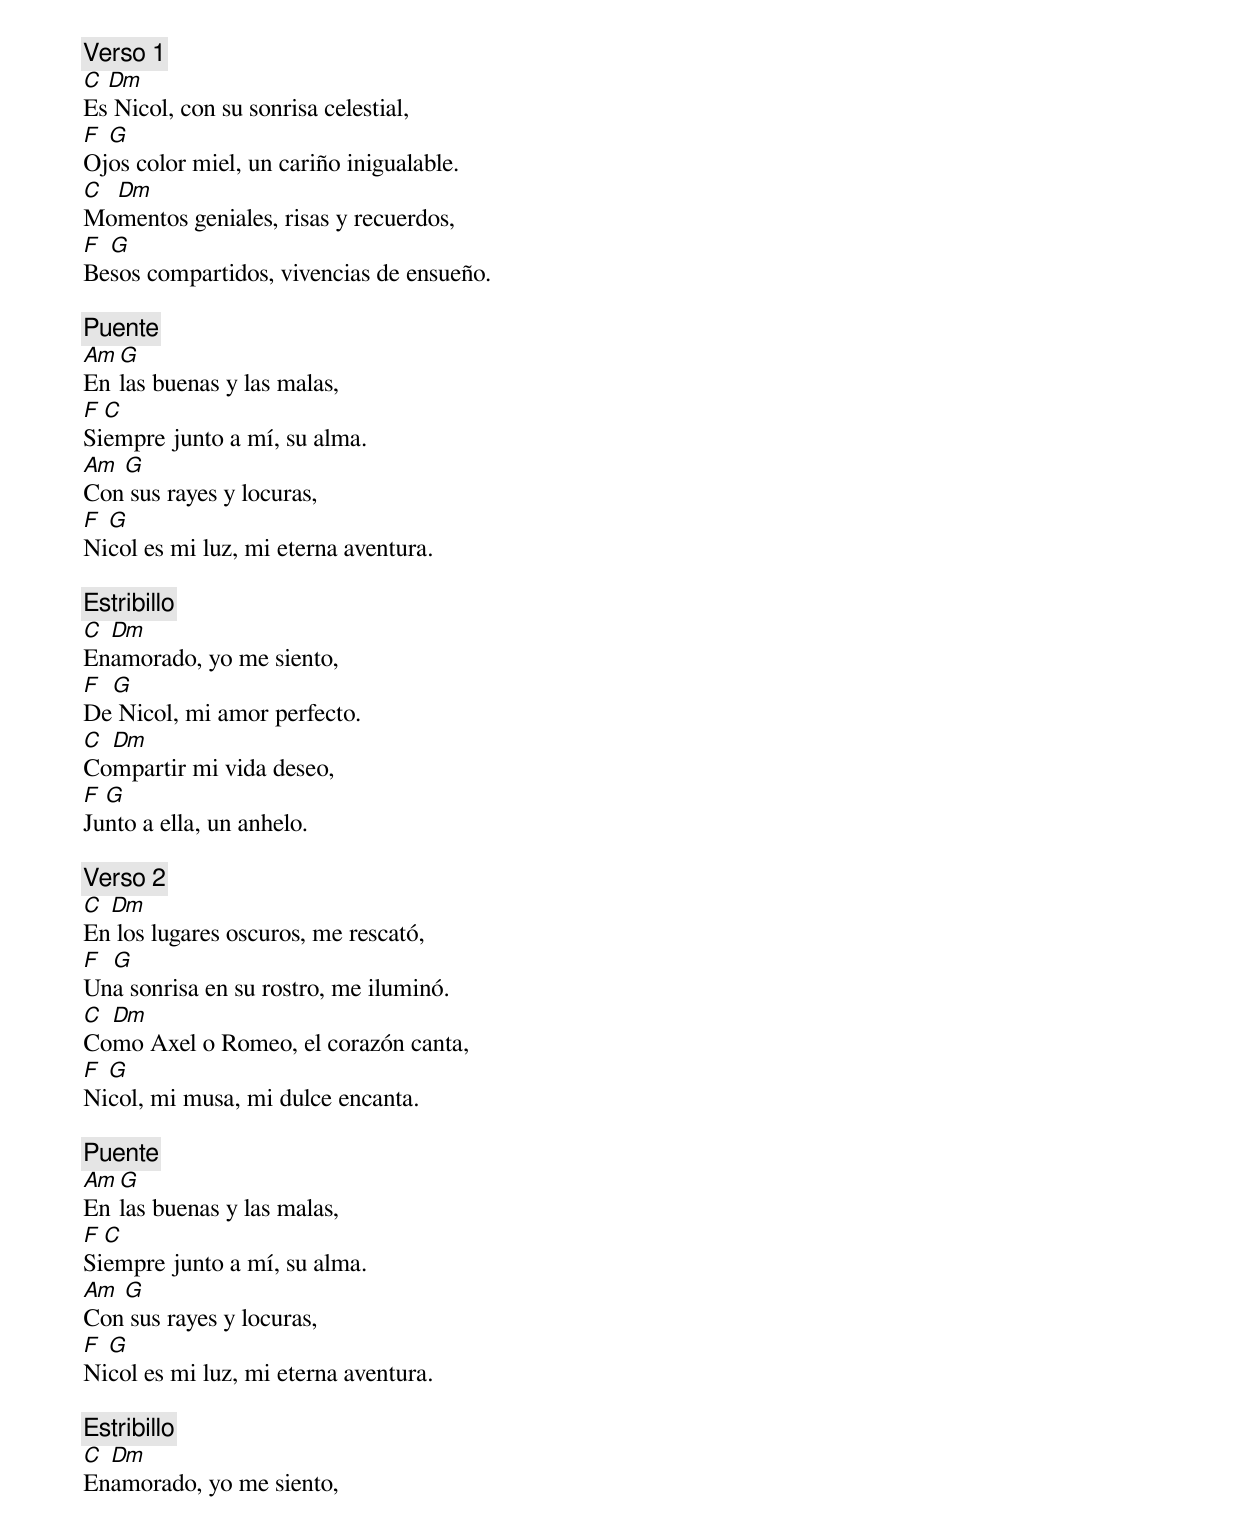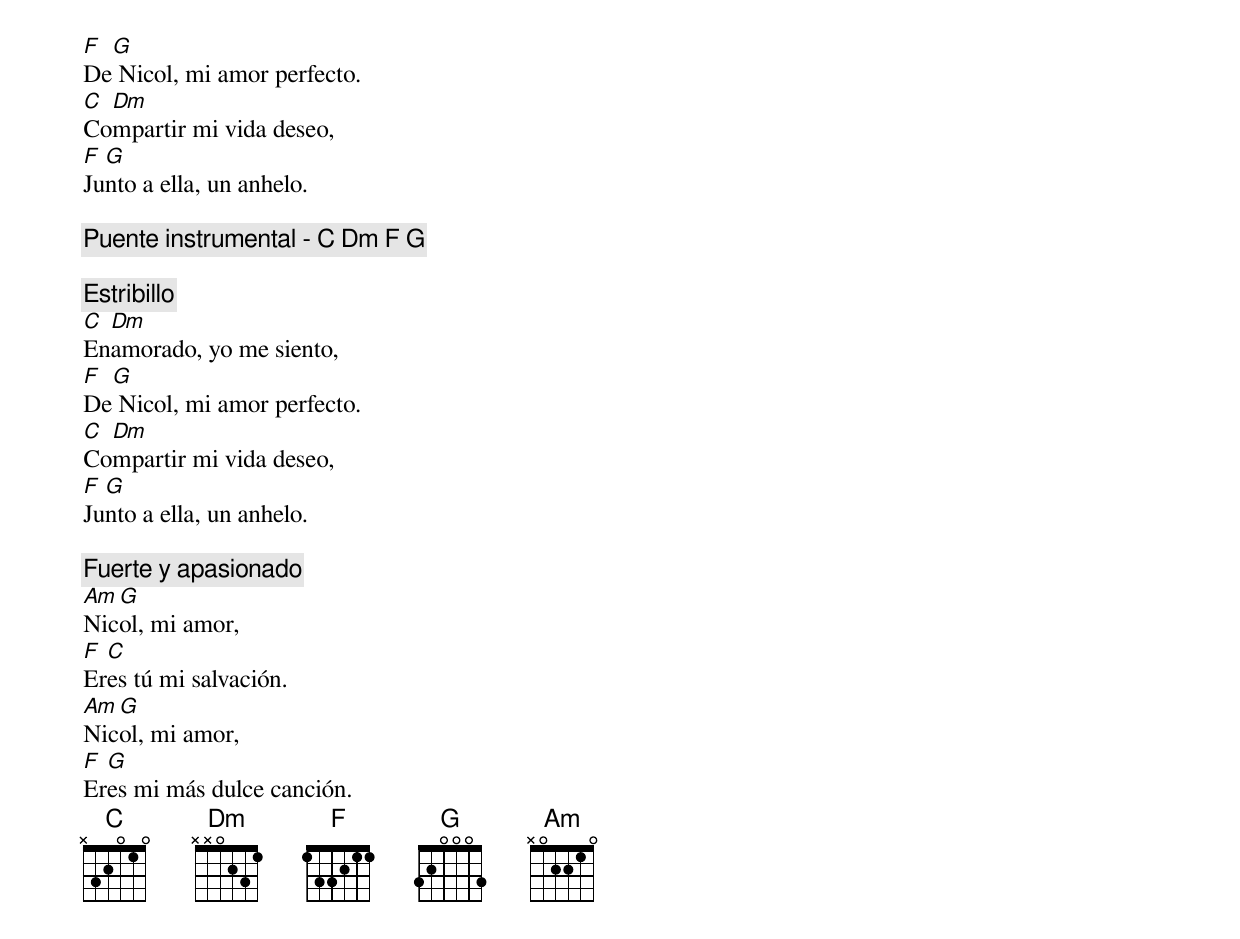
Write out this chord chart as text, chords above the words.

[Verso 1]
C Dm
Es Nicol, con su sonrisa celestial,
F G
Ojos color miel, un cariño inigualable.
C Dm
Momentos geniales, risas y recuerdos,
F G
Besos compartidos, vivencias de ensueño.

[Puente]
Am G
En las buenas y las malas,
F C
Siempre junto a mí, su alma.
Am G
Con sus rayes y locuras,
F G
Nicol es mi luz, mi eterna aventura.

[Estribillo]
C Dm
Enamorado, yo me siento,
F G
De Nicol, mi amor perfecto.
C Dm
Compartir mi vida deseo,
F G
Junto a ella, un anhelo.

[Verso 2]
C Dm
En los lugares oscuros, me rescató,
F G
Una sonrisa en su rostro, me iluminó.
C Dm
Como Axel o Romeo, el corazón canta,
F G
Nicol, mi musa, mi dulce encanta.

[Puente]
Am G
En las buenas y las malas,
F C
Siempre junto a mí, su alma.
Am G
Con sus rayes y locuras,
F G
Nicol es mi luz, mi eterna aventura.

[Estribillo]
C Dm
Enamorado, yo me siento,
F G
De Nicol, mi amor perfecto.
C Dm
Compartir mi vida deseo,
F G
Junto a ella, un anhelo.

[Puente instrumental - C Dm F G]

[Estribillo]
C Dm
Enamorado, yo me siento,
F G
De Nicol, mi amor perfecto.
C Dm
Compartir mi vida deseo,
F G
Junto a ella, un anhelo.

[Fuerte y apasionado]
Am G
Nicol, mi amor,
F C
Eres tú mi salvación.
Am G
Nicol, mi amor,
F G
Eres mi más dulce canción.
